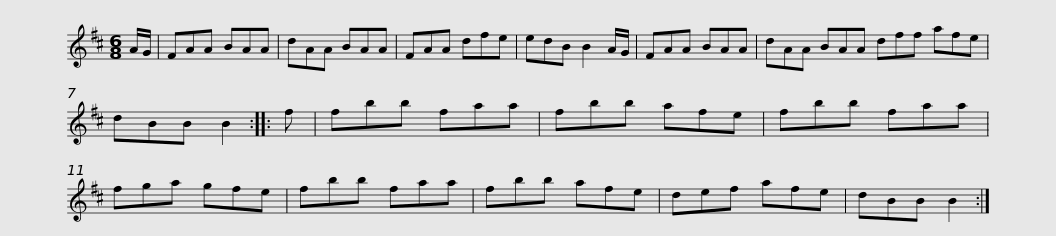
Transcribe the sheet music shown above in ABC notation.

X:1
L:1/8
M:6/8
I:linebreak $
K:D
V:1 treble
V:1
 A/G/ | FAA BAA | dAA BAA | FAA dfe | edB B2 A/G/ | %5
 FAA BAA | dAA BAA dff afe |$ dBB B2 :: f | fbb faa | %10
 fbb afe | fbb faa | fga gfe | fbb faa |$ fbb afe | %15
 def afe | dBB B2 :| %17
